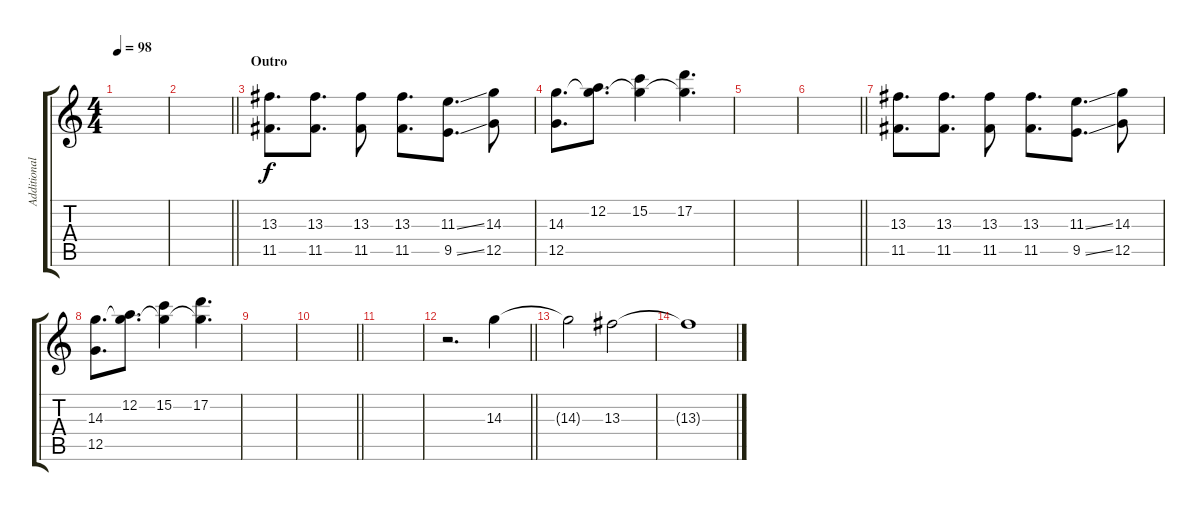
\track ("Additional Guitar " "Additional") {instrument distortionguitar}
\staff {score tabs}
\tuning (D4 A3 F3 C3 G2 D2) {hide}
\ts (4 4)
\tempo 98
\clef g2
\ks c
|
\barLineRight lightlight
|
\section ("" "Outro")
(13.3 11.5).8{d dy f} (13.3 11.5).8{d} (13.3 11.5).8 (13.3 11.5).8{d} (11.3{ss} 9.5{ss}).8{d} (14.3 12.5).8 |
(14.3 12.5).8{d} (12.2 14.3{t}).8{d} (15.2 14.3{t}).4 (17.2 14.3{t}).4{d} |
|
\barLineRight lightlight
|
(13.3 11.5).8{d} (13.3 11.5).8{d} (13.3 11.5).8 (13.3 11.5).8{d} (11.3{ss} 9.5{ss}).8{d} (14.3 12.5).8 |
(14.3 12.5).8{d} (12.2 14.3{t}).8{d} (15.2 14.3{t}).4 (17.2 14.3{t}).4{d} |
|
\barLineRight lightlight
|
|
\barLineRight lightlight
r.2{d} 14.3.4 |
14.3{t}.2 13.3.2 |
13.3{t}.1
